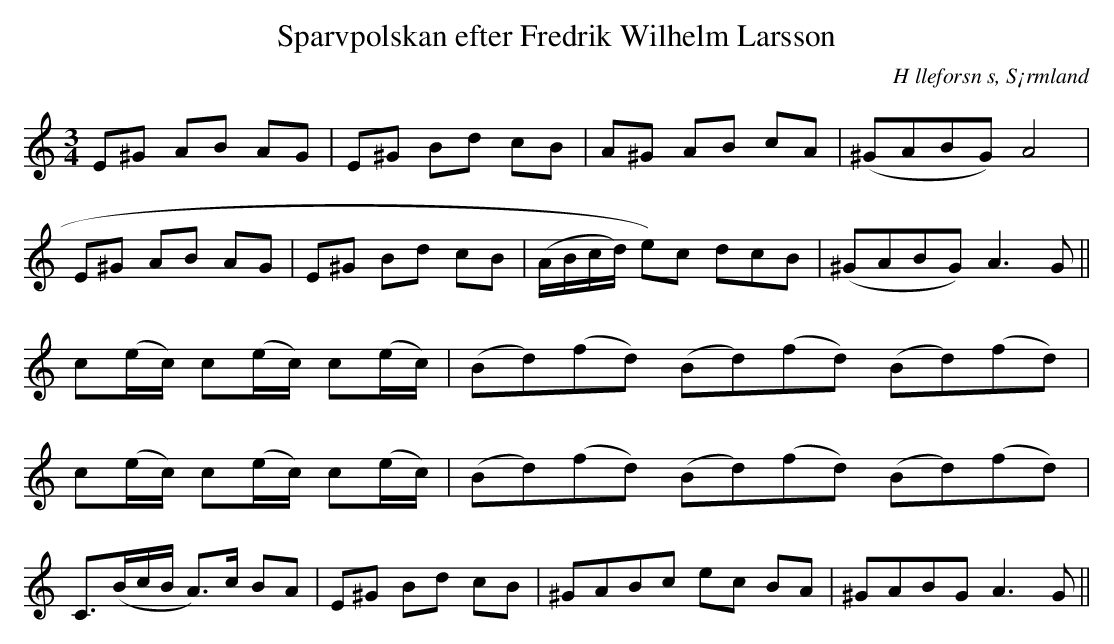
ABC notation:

X:1
T:Sparvpolskan efter Fredrik Wilhelm Larsson
O:H lleforsn s, S¡rmland
M:3/4
L:1/8
K:Am
E^G AB AG | E^G Bd cB | A^G AB cA | (^GABG) A4 |
E^G AB AG | E^G Bd cB | (A/B/c/d/) e)c dcB | (^GABG) A2>G2 ||
c(e/c/) c(e/c/) c(e/c/) | (Bd)(fd) (Bd)(fd) (Bd)(fd) |
c(e/c/) c(e/c/) c(e/c/) | (Bd)(fd) (Bd)(fd) (Bd)(fd) |
C3/2(B/c/B/ A>)c BA | E^G Bd cB | ^GABc ec BA | ^GABG A2>G2 ||
